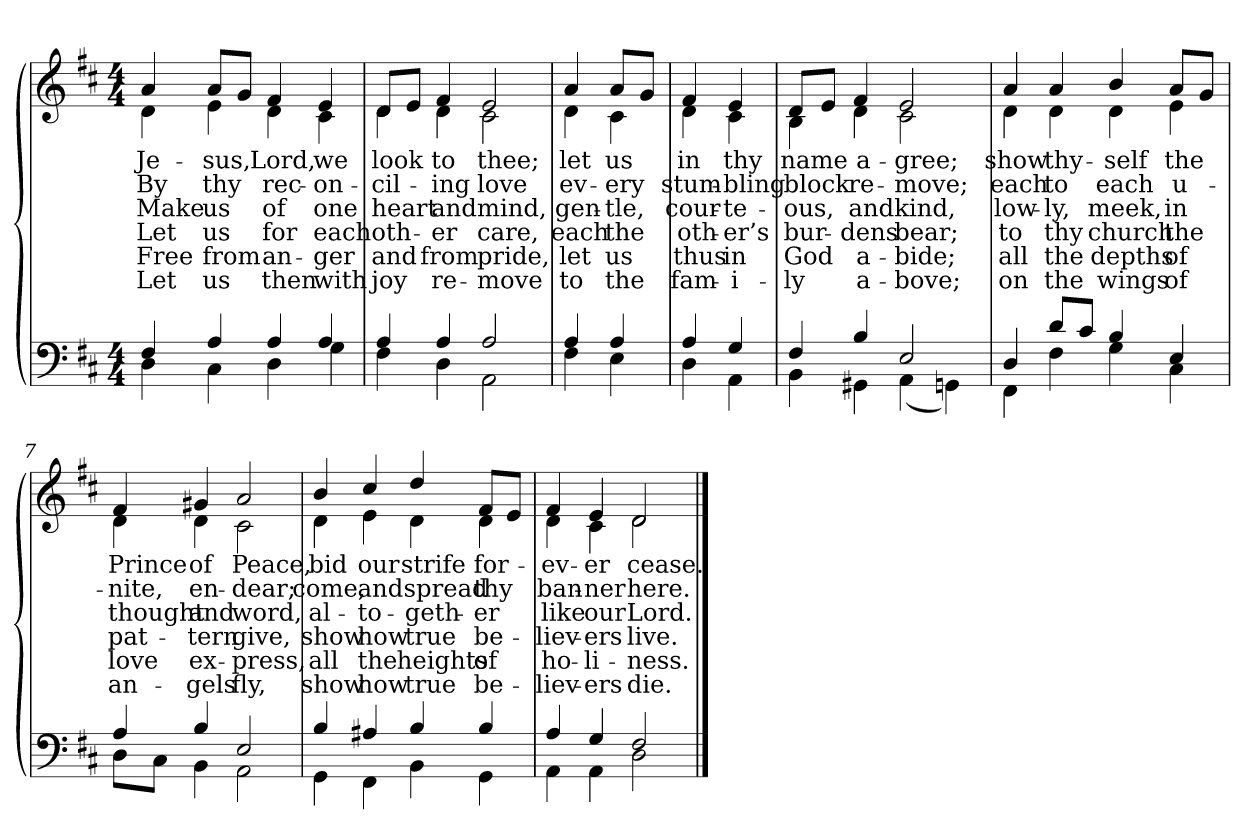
**kern	**kern	**text	**text	**text	**text	**text	**text
*part2	*part1	*part1	*part1	*part1	*part1	*part1	*part1
*staff2	*staff1	*staff1	*staff1	*staff1	*staff1	*staff1	*staff1
*clefF4	*clefG2	*	*	*	*	*	*
*k[f#c#]	*k[f#c#]	*	*	*	*	*	*
*M4/4	*M4/4	*	*	*	*	*	*
=1	=1	=1	=1	=1	=1	=1	=1
*^	*	*	*	*	*	*	*
!	!	!LO:TX:b:i:t=Verse	!	!	!	!	!	!
!	!	!	!LO:LY:b	!LO:LY:b	!LO:LY:b	!LO:LY:b	!LO:LY:b	!LO:LY:b
*	*	*^	*	*	*	*	*	*
4F#/	4D\	4a/	4d\	Je-	By	Make	Let	Free	Let
!	!	!	!	!LO:LY:b	!LO:LY:b	!LO:LY:b	!LO:LY:b	!LO:LY:b	!LO:LY:b
4A/	4C#\	8a/L	4e\	-sus,	thy	us	us	from	us
.	.	8g/J	.	.	.	.	.	.	.
!	!	!	!	!LO:LY:b	!LO:LY:b	!LO:LY:b	!LO:LY:b	!LO:LY:b	!LO:LY:b
4A/	4D\	4f#/	4d\	Lord,	rec-	of	for	an-	then
!	!	!	!	!LO:LY:b	!LO:LY:b	!LO:LY:b	!LO:LY:b	!LO:LY:b	!LO:LY:b
4A/	4G\	4e/	4c#\	we	-on-	one	each	-ger	with
=2	=2	=2	=2	=2	=2	=2	=2	=2	=2
!	!	!	!	!LO:LY:b	!LO:LY:b	!LO:LY:b	!LO:LY:b	!LO:LY:b	!LO:LY:b
4A/	4F#\	8d/L	4d\	look	-cil-	heart	oth-	and	joy
.	.	8e/J	.	.	.	.	.	.	.
!	!	!	!	!LO:LY:b	!LO:LY:b	!LO:LY:b	!LO:LY:b	!LO:LY:b	!LO:LY:b
4A/	4D\	4f#/	4d\	to	-ing	and	-er	from	re-
!	!	!	!	!LO:LY:b	!LO:LY:b	!LO:LY:b	!LO:LY:b	!LO:LY:b	!LO:LY:b
2A/	2AA\	2e/	2c#\	thee;	love	mind,	care,	pride,	-move
!!LO:LB:g=z	!!
=3	=3	=3	=3	=3	=3	=3	=3	=3	=3
!	!	!	!	!LO:LY:b	!LO:LY:b	!LO:LY:b	!LO:LY:b	!LO:LY:b	!LO:LY:b
4A/	4F#\	4a/	4d\	let	ev-	gen-	each	let	to
!	!	!	!	!LO:LY:b	!LO:LY:b	!LO:LY:b	!LO:LY:b	!LO:LY:b	!LO:LY:b
4A/	4E\	8a/L	4c#\	us	-ery	-tle,	the	us	the
.	.	8g/J	.	.	.	.	.	.	.
=4	=4	=4	=4	=4	=4	=4	=4	=4	=4
!	!	!	!	!LO:LY:b	!LO:LY:b	!LO:LY:b	!LO:LY:b	!LO:LY:b	!LO:LY:b
4A/	4D\	4f#/	4d\	in	stum-	cour-	oth-	thus	fam-
!	!	!	!	!LO:LY:b	!LO:LY:b	!LO:LY:b	!LO:LY:b	!LO:LY:b	!LO:LY:b
4G/	4AA\	4e/	4c#\	thy	-bling	-te-	-er’s	in	-i-
=5	=5	=5	=5	=5	=5	=5	=5	=5	=5
!	!	!	!	!LO:LY:b	!LO:LY:b	!LO:LY:b	!LO:LY:b	!LO:LY:b	!LO:LY:b
4F#/	4BB\	8d/L	4B\	name	block	-ous,	bur-	God	-ly
.	.	8e/J	.	.	.	.	.	.	.
!	!	!	!	!LO:LY:b	!LO:LY:b	!LO:LY:b	!LO:LY:b	!LO:LY:b	!LO:LY:b
4B/	4GG#X\	4f#/	4d\	a-	re-	and	-dens	a-	a-
!	!	!	!	!LO:LY:b	!LO:LY:b	!LO:LY:b	!LO:LY:b	!LO:LY:b	!LO:LY:b
2E/	(<4AA\	2e/	2c#\	-gree;	-move;	kind,	bear;	-bide;	-bove;
.	4GGn\)	.	.	.	.	.	.	.	.
!!LO:LB:g=z	!!
=6	=6	=6	=6	=6	=6	=6	=6	=6	=6
!	!	!	!	!LO:LY:b	!LO:LY:b	!LO:LY:b	!LO:LY:b	!LO:LY:b	!LO:LY:b
4D/	4FF#\	4a/	4d\	show	each	low-	to	all	on
!	!	!	!	!LO:LY:b	!LO:LY:b	!LO:LY:b	!LO:LY:b	!LO:LY:b	!LO:LY:b
8d/L	4F#\	4a/	4d\	thy-	to	-ly,	thy	the	the
8c#/J	.	.	.	.	.	.	.	.	.
!	!	!	!	!LO:LY:b	!LO:LY:b	!LO:LY:b	!LO:LY:b	!LO:LY:b	!LO:LY:b
4B/	4G\	4b/	4d\	-self	each	meek,	church	depths	wings
!	!	!	!	!LO:LY:b	!LO:LY:b	!LO:LY:b	!LO:LY:b	!LO:LY:b	!LO:LY:b
4E/	4C#\	8a/L	4e\	the	u-	in	the	of	of
.	.	8g/J	.	.	.	.	.	.	.
=7	=7	=7	=7	=7	=7	=7	=7	=7	=7
!	!	!	!	!LO:LY:b	!LO:LY:b	!LO:LY:b	!LO:LY:b	!LO:LY:b	!LO:LY:b
4A/	8D\L	4f#/	4d\	Prince	-nite,	thought	pat-	love	an-
.	8C#\J	.	.	.	.	.	.	.	.
!	!	!	!	!LO:LY:b	!LO:LY:b	!LO:LY:b	!LO:LY:b	!LO:LY:b	!LO:LY:b
4B/	4BB\	4g#X/	4d\	of	en-	and	-tern	ex-	-gels
!	!	!	!	!LO:LY:b	!LO:LY:b	!LO:LY:b	!LO:LY:b	!LO:LY:b	!LO:LY:b
2E/	2AA\	2a/	2c#\	Peace,	-dear;	word,	give,	-press,	fly,
!!LO:LB:g=z	!!
=8	=8	=8	=8	=8	=8	=8	=8	=8	=8
!	!	!	!	!LO:LY:b	!LO:LY:b	!LO:LY:b	!LO:LY:b	!LO:LY:b	!LO:LY:b
4B/	4GG\	4b/	4d\	bid	come,	al-	show	all	show
!	!	!	!	!LO:LY:b	!LO:LY:b	!LO:LY:b	!LO:LY:b	!LO:LY:b	!LO:LY:b
4A#X/	4FF#\	4cc#/	4e\	our	and	-to-	how	the	how
!	!	!	!	!LO:LY:b	!LO:LY:b	!LO:LY:b	!LO:LY:b	!LO:LY:b	!LO:LY:b
4B/	4BB\	4dd/	4d\	strife	spread	-geth-	true	heights	true
!	!	!	!	!LO:LY:b	!LO:LY:b	!LO:LY:b	!LO:LY:b	!LO:LY:b	!LO:LY:b
4B/	4GG\	8f#/L	4d\	for-	thy	-er	be-	of	be-
.	.	8e/J	.	.	.	.	.	.	.
=9	=9	=9	=9	=9	=9	=9	=9	=9	=9
!	!	!	!	!LO:LY:b	!LO:LY:b	!LO:LY:b	!LO:LY:b	!LO:LY:b	!LO:LY:b
4A/	4AA\	4f#/	4d\	-ev-	ban-	like	-liev-	ho-	-liev-
!	!	!	!	!LO:LY:b	!LO:LY:b	!LO:LY:b	!LO:LY:b	!LO:LY:b	!LO:LY:b
4G/	4AA\	4e/	4c#\	-er	-ner	our	-ers	-li-	-ers
!	!	!	!	!LO:LY:b	!LO:LY:b	!LO:LY:b	!LO:LY:b	!LO:LY:b	!LO:LY:b
2F#/	2D\	2d/	2d\	cease.	here.	Lord.	live.	-ness.	die.
*v	*v	*	*	*	*	*	*	*	*
*	*v	*v	*	*	*	*	*	*
==	==	==	==	==	==	==	==
*-	*-	*-	*-	*-	*-	*-	*-
